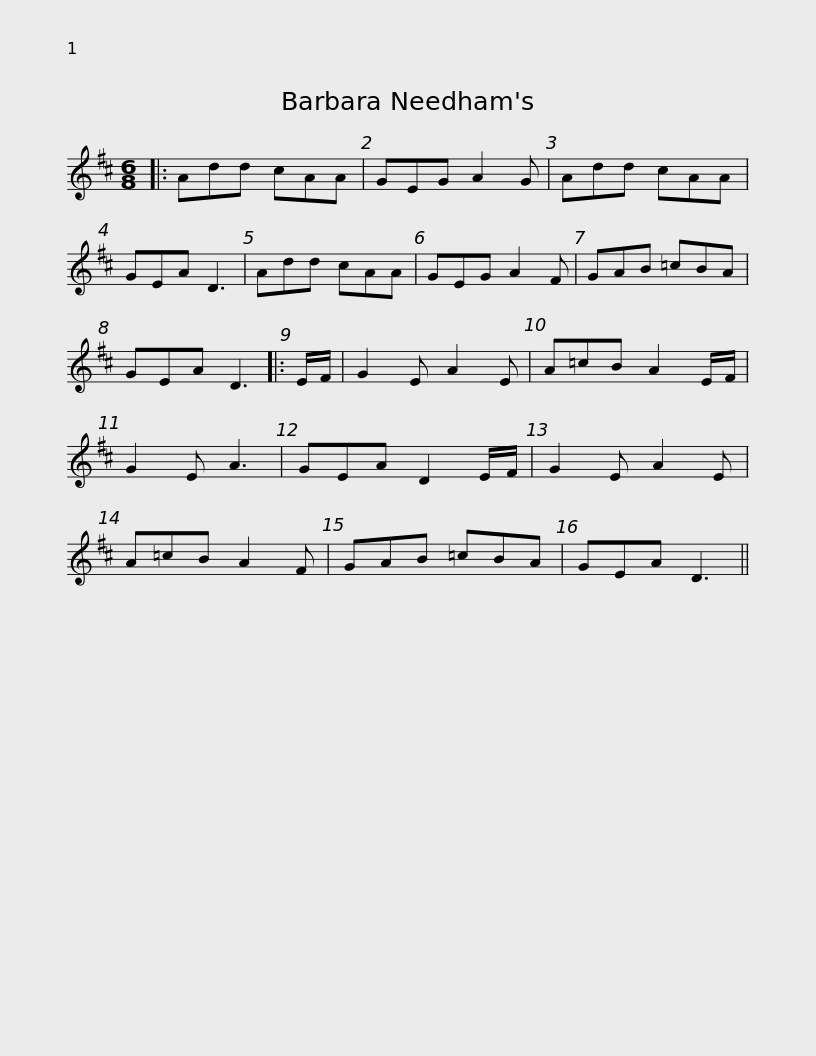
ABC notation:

X:1
L:1/8
M:6/8
I:linebreak $
K:D
V:1 treble
V:1
|: Add cAA | GEG A2 G | Add cAA | GEA D3 | Add cAA | %5
 GEG A2 F | GAB =cBA |$ GEA D3 |: E/F/ | G2 E A2 E | %10
 A=cB A2 E/F/ | G2 E A3 | GEA D2 E/F/ | G2 E A2 E | A=cB A2 F |$ %15
 GAB =cBA | GEA D3 || %17
